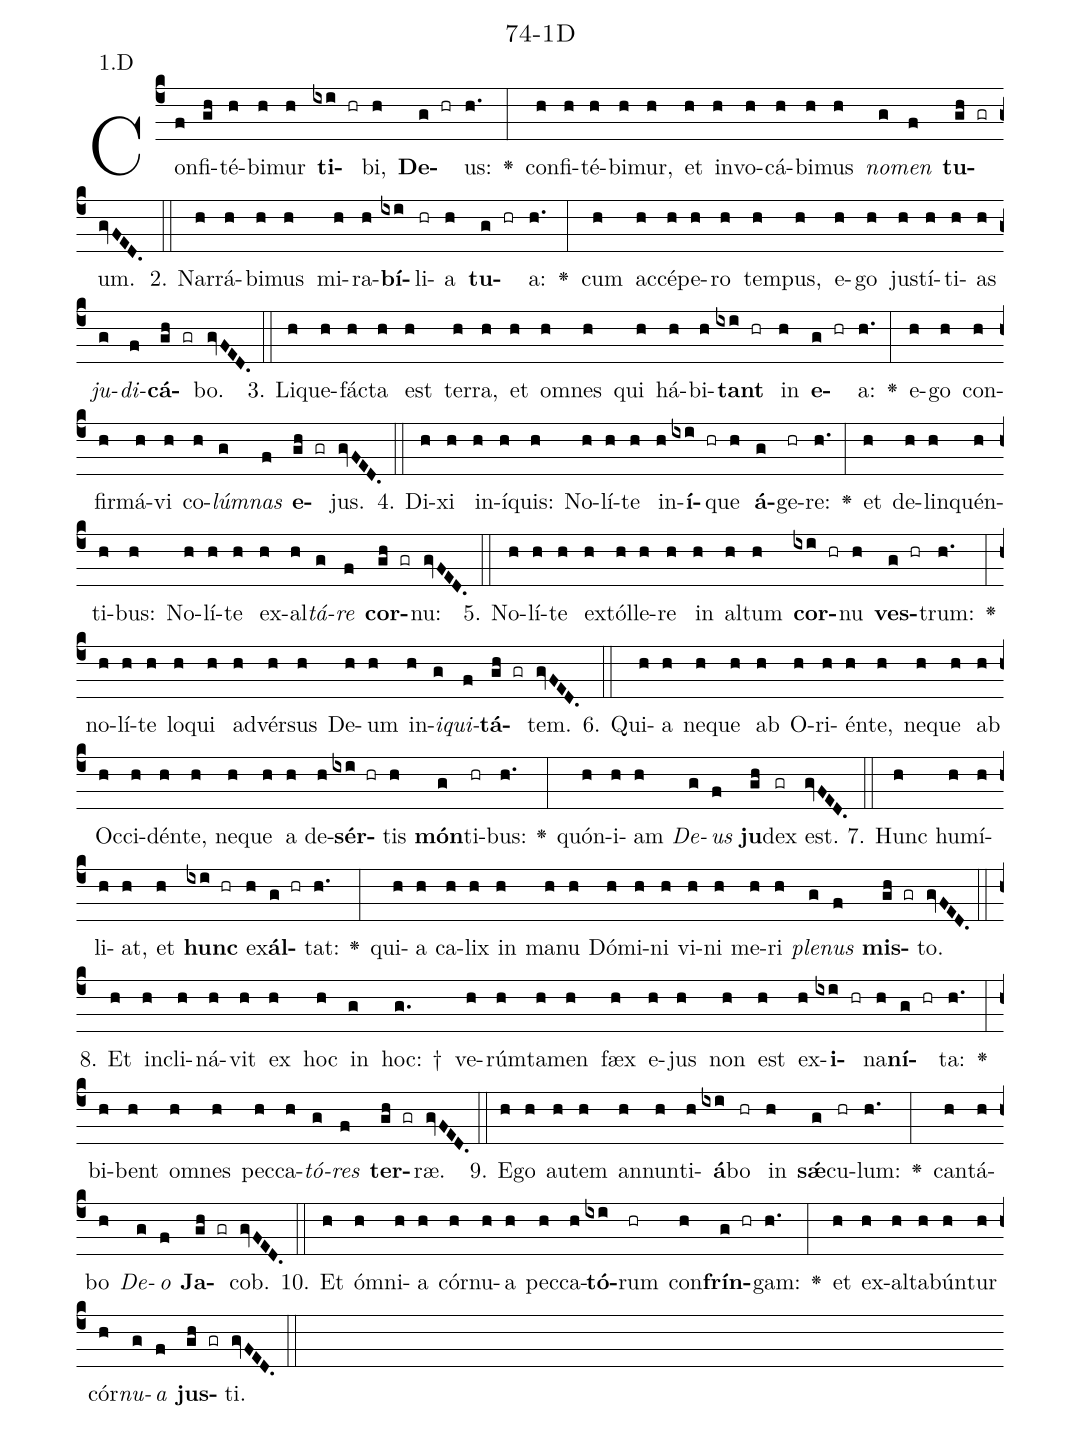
name: 74-1D;
annotation: 1.D;
%%
(c4)Con(f)fi(gh)té(h)bi(h)mur(h) <b>ti</b>(ixi hr)bi,(h) <b>De</b>(g hr)us:(h.) <v>\greheightstar</v>(:) con(h)fi(h)té(h)bi(h)mur,(h) et(h) in(h)vo(h)cá(h)bi(h)mus(h) <i>no</i>(g)<i>men</i>(f) <b>tu</b>(gh gr)um.(gvFED.) (::)
2. Nar(h)rá(h)bi(h)mus(h) mi(h)ra(h)<b>bí</b>(ixi)li(hr)a(h) <b>tu</b>(g hr)a:(h.) <v>\greheightstar</v>(:) cum(h) ac(h)cé(h)pe(h)ro(h) tem(h)pus,(h) e(h)go(h) jus(h)tí(h)ti(h)as(h) <i>ju</i>(g)<i>di</i>(f)<b>cá</b>(gh gr)bo.(gvFED.) (::)
3. Li(h)que(h)fác(h)ta(h) est(h) ter(h)ra,(h) et(h) om(h)nes(h) qui(h) há(h)bi(h)<b>tant</b>(ixi hr) in(h) <b>e</b>(g hr)a:(h.) <v>\greheightstar</v>(:) e(h)go(h) con(h)fir(h)má(h)vi(h) co(h)<i>lúm</i>(g)<i>nas</i>(f) <b>e</b>(gh gr)jus.(gvFED.) (::)
4. Di(h)xi(h) in(h)í(h)quis:(h) No(h)lí(h)te(h) in(h)<b>í</b>(ixi hr)que(h) <b>á</b>(g)ge(hr)re:(h.) <v>\greheightstar</v>(:) et(h) de(h)lin(h)quén(h)ti(h)bus:(h) No(h)lí(h)te(h) ex(h)al(h)<i>tá</i>(g)<i>re</i>(f) <b>cor</b>(gh gr)nu:(gvFED.) (::)
5. No(h)lí(h)te(h) ex(h)tól(h)le(h)re(h) in(h) al(h)tum(h) <b>cor</b>(ixi hr)nu(h) <b>ves</b>(g hr)trum:(h.) <v>\greheightstar</v>(:) no(h)lí(h)te(h) lo(h)qui(h) ad(h)vér(h)sus(h) De(h)um(h) in(h)<i>i</i>(g)<i>qui</i>(f)<b>tá</b>(gh gr)tem.(gvFED.) (::)
6. Qui(h)a(h) ne(h)que(h) ab(h) O(h)ri(h)én(h)te,(h) ne(h)que(h) ab(h) Oc(h)ci(h)dén(h)te,(h) ne(h)que(h) a(h) de(h)<b>sér</b>(ixi hr)tis(h) <b>món</b>(g)ti(hr)bus:(h.) <v>\greheightstar</v>(:) quón(h)i(h)am(h) <i>De</i>(g)<i>us</i>(f) <b>ju</b>(gh)dex(gr) est.(gvFED.) (::)
7. Hunc(h) hu(h)mí(h)li(h)at,(h) et(h) <b>hunc</b>(ixi hr) ex(h)<b>ál</b>(g hr)tat:(h.) <v>\greheightstar</v>(:) qui(h)a(h) ca(h)lix(h) in(h) ma(h)nu(h) Dó(h)mi(h)ni(h) vi(h)ni(h) me(h)ri(h) <i>ple</i>(g)<i>nus</i>(f) <b>mis</b>(gh gr)to.(gvFED.) (::)
8. Et(h) in(h)cli(h)ná(h)vit(h) ex(h) hoc(h) in(g) hoc: †(g.) ve(h)rúm(h)ta(h)men(h) fæx(h) e(h)jus(h) non(h) est(h) ex(h)<b>i</b>(ixi hr)na(h)<b>ní</b>(g hr)ta:(h.) <v>\greheightstar</v>(:) bi(h)bent(h) om(h)nes(h) pec(h)ca(h)<i>tó</i>(g)<i>res</i>(f) <b>ter</b>(gh gr)ræ.(gvFED.) (::)
9. E(h)go(h) au(h)tem(h) an(h)nun(h)ti(h)<b>á</b>(ixi)bo(hr) in(h) <b>sǽ</b>(g)cu(hr)lum:(h.) <v>\greheightstar</v>(:) can(h)tá(h)bo(h) <i>De</i>(g)<i>o</i>(f) <b>Ja</b>(gh gr)cob.(gvFED.) (::)
10. Et(h) óm(h)ni(h)a(h) cór(h)nu(h)a(h) pec(h)ca(h)<b>tó</b>(ixi)rum(hr) con(h)<b>frín</b>(g hr)gam:(h.) <v>\greheightstar</v>(:) et(h) ex(h)al(h)ta(h)bún(h)tur(h) cór(h)<i>nu</i>(g)<i>a</i>(f) <b>jus</b>(gh gr)ti.(gvFED.) (::)
